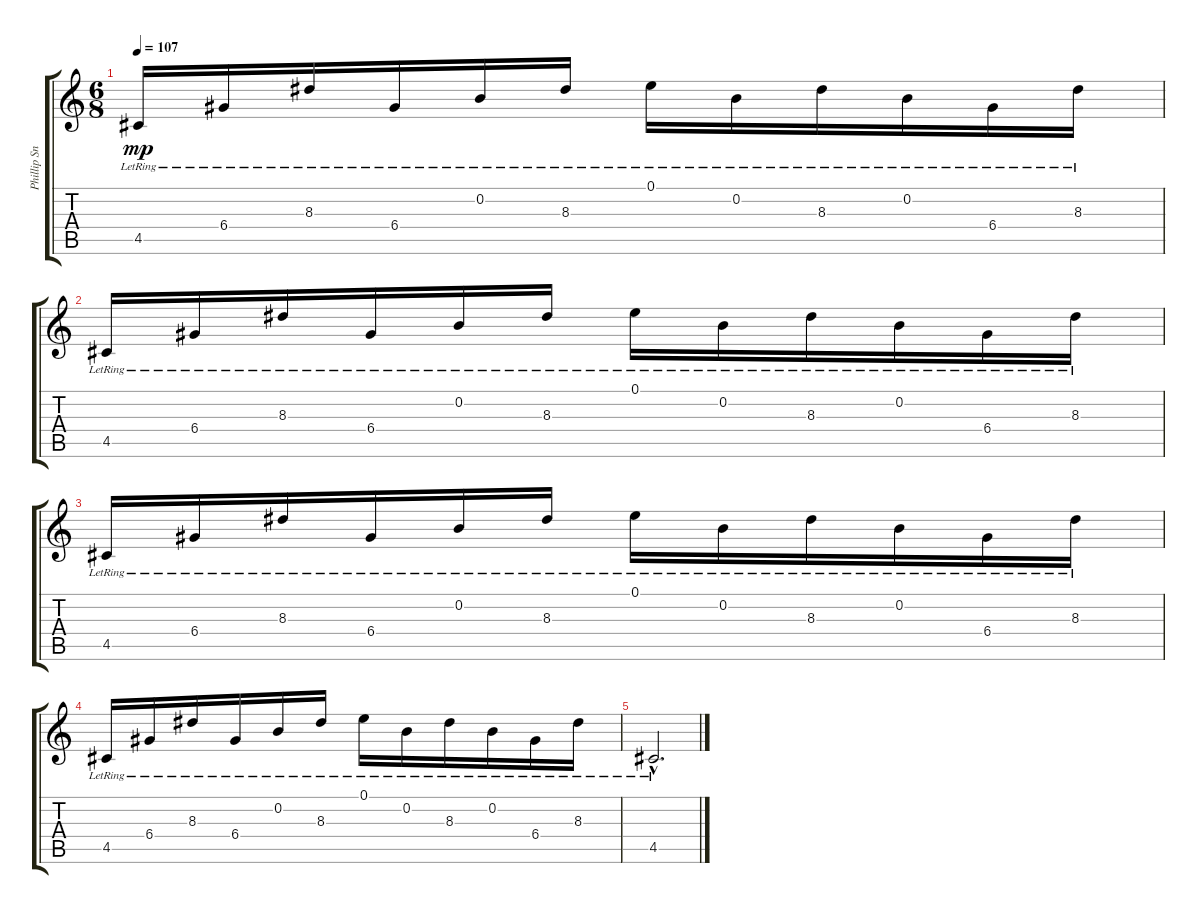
\track ("Phillip Sneed | Rhythm" "Phillip Sn") {instrument acousticguitarnylon}
\staff {score tabs}
\tuning (E4 B3 G3 D3 A2 E2) {hide}
\ts (6 8)
\tempo 107
\clef g2
\ks c
4.5{lr}.16{dy mp} 6.4{lr}.16 8.3{lr}.16 6.4{lr}.16 0.2{lr}.16 8.3{lr}.16 0.1{lr}.16 0.2{lr}.16 8.3{lr}.16 0.2{lr}.16 6.4{lr}.16 8.3{lr}.16 |
4.5{lr}.16 6.4{lr}.16 8.3{lr}.16 6.4{lr}.16 0.2{lr}.16 8.3{lr}.16 0.1{lr}.16 0.2{lr}.16 8.3{lr}.16 0.2{lr}.16 6.4{lr}.16 8.3{lr}.16 |
4.5{lr}.16 6.4{lr}.16 8.3{lr}.16 6.4{lr}.16 0.2{lr}.16 8.3{lr}.16 0.1{lr}.16 0.2{lr}.16 8.3{lr}.16 0.2{lr}.16 6.4{lr}.16 8.3{lr}.16 |
4.5{lr}.16 6.4{lr}.16 8.3{lr}.16 6.4{lr}.16 0.2{lr}.16 8.3{lr}.16 0.1{lr}.16 0.2{lr}.16 8.3{lr}.16 0.2{lr}.16 6.4{lr}.16 8.3{lr}.16 |
4.5{hac lr}.2{d}
